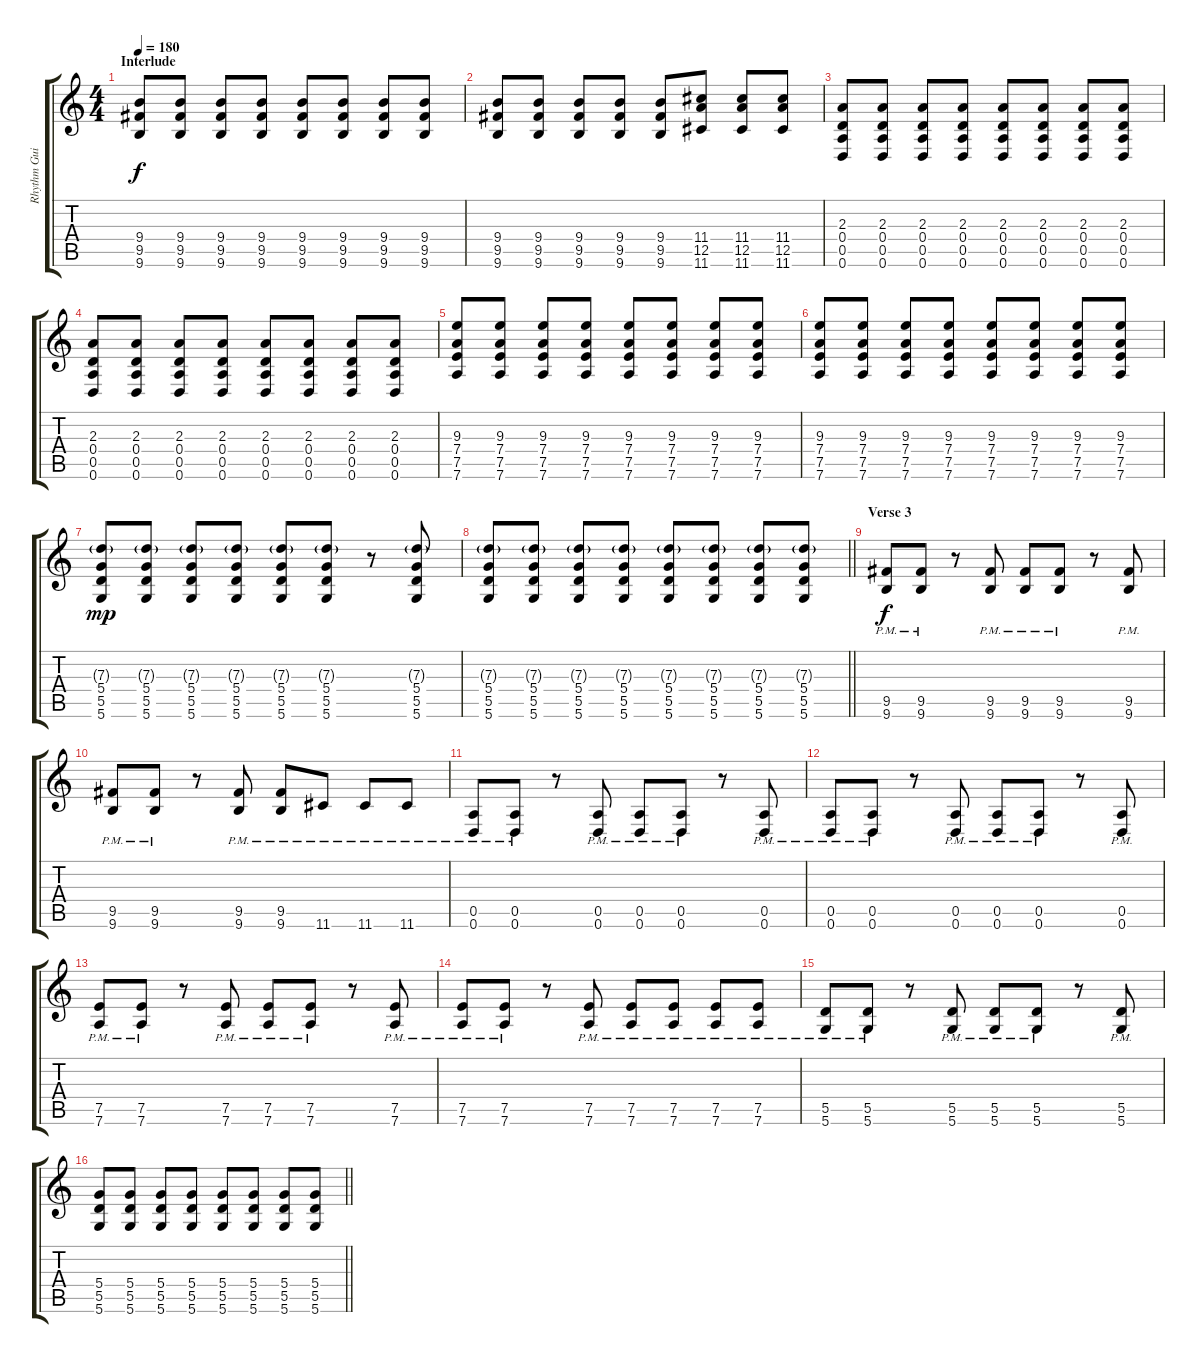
\track ("Rhythm Guitar L" "Rhythm Gui") {instrument distortionguitar}
\staff {score tabs}
\tuning (E4 B3 G3 D3 A2 D2) {hide}
\ts (4 4)
\section ("" "Interlude")
\tempo 180
\clef g2
\ks c
(9.4 9.5 9.6).8{dy f} (9.4 9.5 9.6).8 (9.4 9.5 9.6).8 (9.4 9.5 9.6).8 (9.4 9.5 9.6).8 (9.4 9.5 9.6).8 (9.4 9.5 9.6).8 (9.4 9.5 9.6).8 |
(9.4 9.5 9.6).8 (9.4 9.5 9.6).8 (9.4 9.5 9.6).8 (9.4 9.5 9.6).8 (9.4 9.5 9.6).8 (11.4 12.5 11.6).8 (11.4 12.5 11.6).8 (11.4 12.5 11.6).8 |
(2.3 0.4 0.5 0.6).8 (2.3 0.4 0.5 0.6).8 (2.3 0.4 0.5 0.6).8 (2.3 0.4 0.5 0.6).8 (2.3 0.4 0.5 0.6).8 (2.3 0.4 0.5 0.6).8 (2.3 0.4 0.5 0.6).8 (2.3 0.4 0.5 0.6).8 |
(2.3 0.4 0.5 0.6).8 (2.3 0.4 0.5 0.6).8 (2.3 0.4 0.5 0.6).8 (2.3 0.4 0.5 0.6).8 (2.3 0.4 0.5 0.6).8 (2.3 0.4 0.5 0.6).8 (2.3 0.4 0.5 0.6).8 (2.3 0.4 0.5 0.6).8 |
(9.3 7.4 7.5 7.6).8 (9.3 7.4 7.5 7.6).8 (9.3 7.4 7.5 7.6).8 (9.3 7.4 7.5 7.6).8 (9.3 7.4 7.5 7.6).8 (9.3 7.4 7.5 7.6).8 (9.3 7.4 7.5 7.6).8 (9.3 7.4 7.5 7.6).8 |
(9.3 7.4 7.5 7.6).8 (9.3 7.4 7.5 7.6).8 (9.3 7.4 7.5 7.6).8 (9.3 7.4 7.5 7.6).8 (9.3 7.4 7.5 7.6).8 (9.3 7.4 7.5 7.6).8 (9.3 7.4 7.5 7.6).8 (9.3 7.4 7.5 7.6).8 |
(7.3{g} 5.4 5.5 5.6).8{dy mp} (7.3{g} 5.4 5.5 5.6).8 (7.3{g} 5.4 5.5 5.6).8 (7.3{g} 5.4 5.5 5.6).8 (7.3{g} 5.4 5.5 5.6).8 (7.3{g} 5.4 5.5 5.6).8 r.8 (7.3{g} 5.4 5.5 5.6).8 |
\barLineRight lightlight
(7.3{g} 5.4 5.5 5.6).8 (7.3{g} 5.4 5.5 5.6).8 (7.3{g} 5.4 5.5 5.6).8 (7.3{g} 5.4 5.5 5.6).8 (7.3{g} 5.4 5.5 5.6).8 (7.3{g} 5.4 5.5 5.6).8 (7.3{g} 5.4 5.5 5.6).8 (7.3{g} 5.4 5.5 5.6).8 |
\section ("" "Verse 3")
(9.5{pm} 9.6{pm}).8{dy f} (9.5{pm} 9.6{pm}).8 r.8 (9.5{pm} 9.6{pm}).8 (9.5{pm} 9.6{pm}).8 (9.5{pm} 9.6{pm}).8 r.8 (9.5{pm} 9.6{pm}).8 |
(9.5{pm} 9.6{pm}).8 (9.5{pm} 9.6{pm}).8 r.8 (9.5{pm} 9.6{pm}).8 (9.5{pm} 9.6{pm}).8 11.6{pm}.8 11.6{pm}.8 11.6{pm}.8 |
(0.5{pm} 0.6{pm}).8 (0.5{pm} 0.6{pm}).8 r.8 (0.5{pm} 0.6{pm}).8 (0.5{pm} 0.6{pm}).8 (0.5{pm} 0.6{pm}).8 r.8 (0.5{pm} 0.6{pm}).8 |
(0.5{pm} 0.6{pm}).8 (0.5{pm} 0.6{pm}).8 r.8 (0.5{pm} 0.6{pm}).8 (0.5{pm} 0.6{pm}).8 (0.5{pm} 0.6{pm}).8 r.8 (0.5{pm} 0.6{pm}).8 |
(7.5{pm} 7.6{pm}).8 (7.5{pm} 7.6{pm}).8 r.8 (7.5{pm} 7.6{pm}).8 (7.5{pm} 7.6{pm}).8 (7.5{pm} 7.6{pm}).8 r.8 (7.5{pm} 7.6{pm}).8 |
(7.5{pm} 7.6{pm}).8 (7.5{pm} 7.6{pm}).8 r.8 (7.5{pm} 7.6{pm}).8 (7.5{pm} 7.6{pm}).8 (7.5{pm} 7.6{pm}).8 (7.5{pm} 7.6{pm}).8 (7.5{pm} 7.6{pm}).8 |
(5.5{pm} 5.6{pm}).8 (5.5{pm} 5.6{pm}).8 r.8 (5.5{pm} 5.6{pm}).8 (5.5{pm} 5.6{pm}).8 (5.5{pm} 5.6{pm}).8 r.8 (5.5{pm} 5.6{pm}).8 |
\barLineRight lightlight
(5.4 5.5 5.6).8 (5.4 5.5 5.6).8 (5.4 5.5 5.6).8 (5.4 5.5 5.6).8 (5.4 5.5 5.6).8 (5.4 5.5 5.6).8 (5.4 5.5 5.6).8 (5.4 5.5 5.6).8
